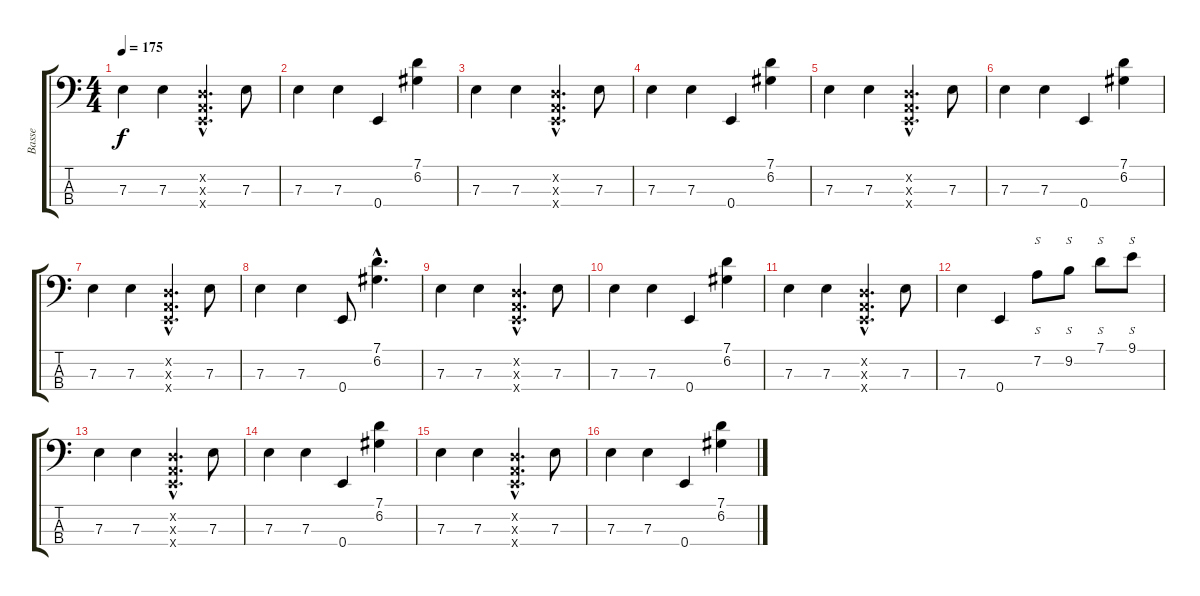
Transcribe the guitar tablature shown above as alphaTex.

\track ("Basse" "Basse") {instrument electricbasspick}
\staff {score tabs}
\tuning (G2 D2 A1 E1) {hide}
\ts (4 4)
\tempo 175
\clef f4
\ks c
7.3.4{dy f} 7.3.4 (0.2{hac x} 0.3{hac x} 0.4{hac x}).4{d} 7.3.8 |
7.3.4 7.3.4 0.4.4 (7.1 6.2).4 |
7.3.4 7.3.4 (0.2{hac x} 0.3{hac x} 0.4{hac x}).4{d} 7.3.8 |
7.3.4 7.3.4 0.4.4 (7.1 6.2).4 |
7.3.4 7.3.4 (0.2{hac x} 0.3{hac x} 0.4{hac x}).4{d} 7.3.8 |
7.3.4 7.3.4 0.4.4 (7.1 6.2).4 |
7.3.4 7.3.4 (0.2{hac x} 0.3{hac x} 0.4{hac x}).4{d} 7.3.8 |
7.3.4 7.3.4 0.4.8 (7.1{hac} 6.2{hac}).4{d} |
7.3.4 7.3.4 (0.2{hac x} 0.3{hac x} 0.4{hac x}).4{d} 7.3.8 |
7.3.4 7.3.4 0.4.4 (7.1 6.2).4 |
7.3.4 7.3.4 (0.2{hac x} 0.3{hac x} 0.4{hac x}).4{d} 7.3.8 |
7.3.4 0.4.4 7.2.8{s instrument slapbass1} 9.2.8{s} 7.1.8{s} 9.1.8{s} |
7.3.4{instrument electricbasspick} 7.3.4 (0.2{hac x} 0.3{hac x} 0.4{hac x}).4{d} 7.3.8 |
7.3.4 7.3.4 0.4.4 (7.1 6.2).4 |
7.3.4 7.3.4 (0.2{hac x} 0.3{hac x} 0.4{hac x}).4{d} 7.3.8 |
7.3.4 7.3.4 0.4.4 (7.1 6.2).4
